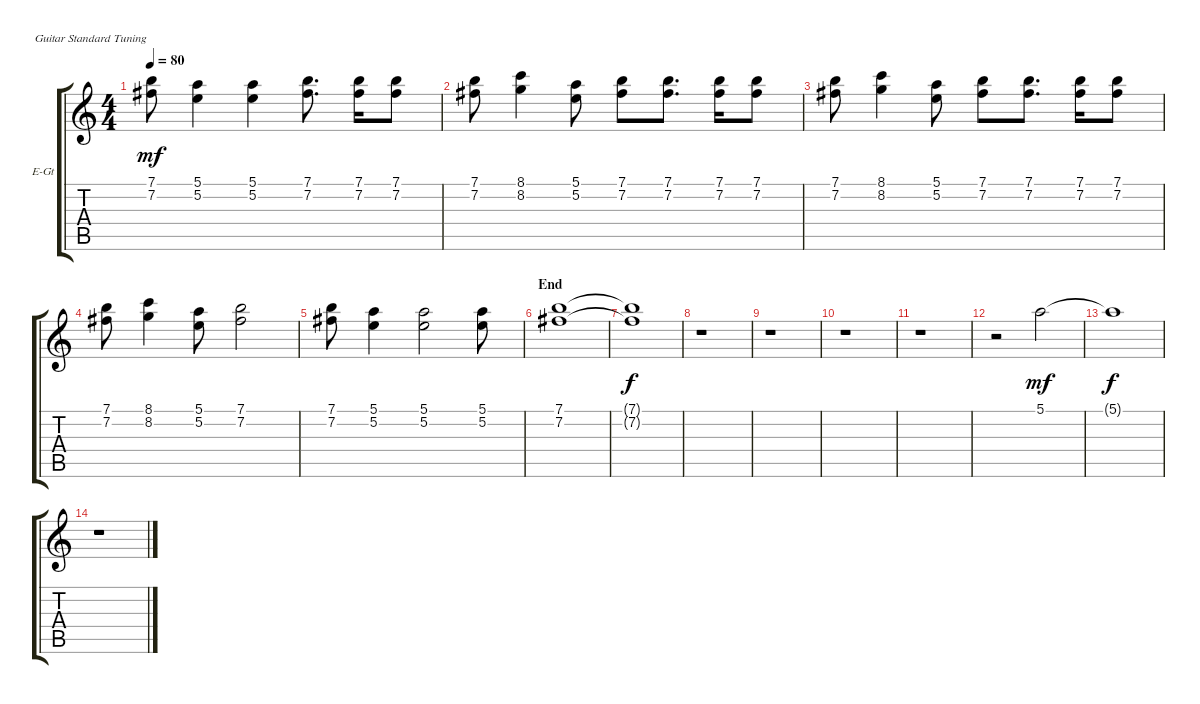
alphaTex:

\bracketExtendMode groupsimilarinstruments
\firstSystemTrackNameOrientation horizontal
\otherSystemsTrackNameOrientation horizontal
\track ("Guitar 3 (Solo)" "E-Gt") {mute instrument overdrivenguitar}
\staff {score tabs}
\tuning (E4 B3 G3 D3 A2 E2)
\ts (4 4)
\tempo 80
\clef g2
\ks c
(7.1 7.2).8{dy mf} (5.1 5.2).4 (5.1 5.2).4 (7.1 7.2).8{d} (7.1 7.2).16 (7.1 7.2).8 |
(7.1 7.2).8 (8.1 8.2).4 (5.1 5.2).8 (7.1 7.2).8 (7.1 7.2).8{d} (7.1 7.2).16 (7.1 7.2).8 |
(7.1 7.2).8 (8.1 8.2).4 (5.1 5.2).8 (7.1 7.2).8 (7.1 7.2).8{d} (7.1 7.2).16 (7.1 7.2).8 |
(7.1 7.2).8 (8.1 8.2).4 (5.1 5.2).8 (7.1 7.2).2 |
(7.1 7.2).8 (5.1 5.2).4 (5.1 5.2).2 (5.1 5.2).8 |
\section ("" "End")
(7.1 7.2).1 |
(7.1{t} 7.2{t}).1{dy f} |
r.1 |
r.1 |
r.1 |
r.1 |
r.2 5.1.2{dy mf} |
5.1{t}.1{dy f} |
r.1
